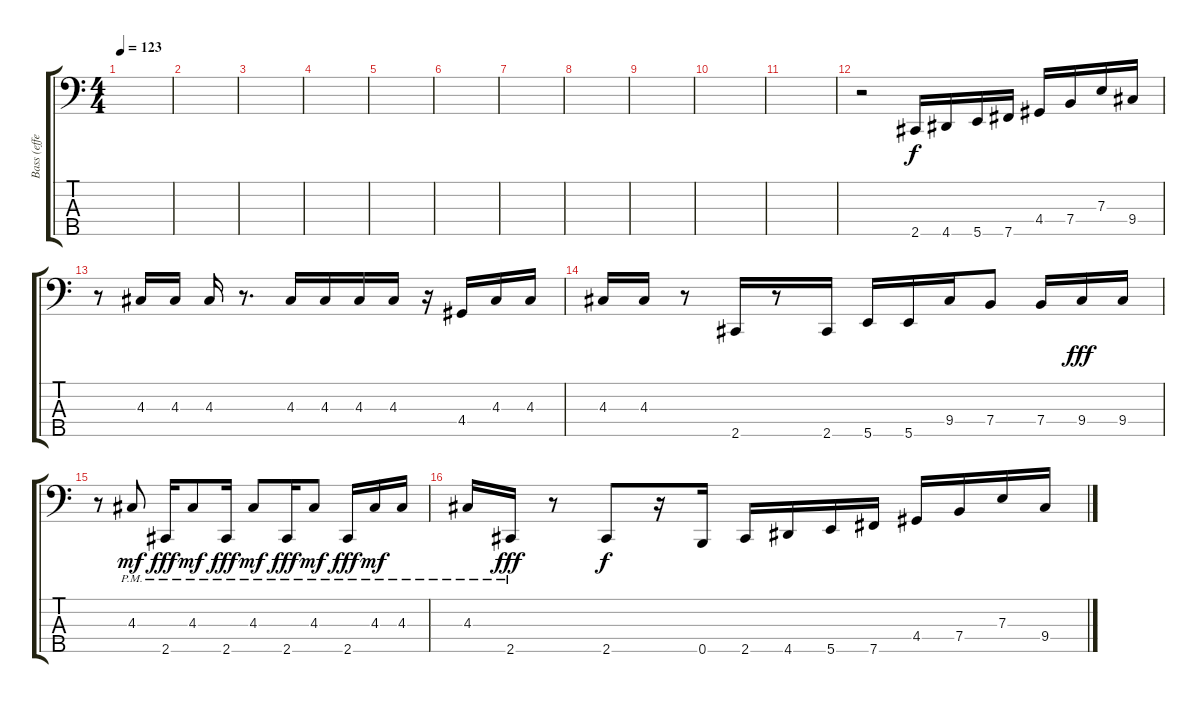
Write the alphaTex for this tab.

\track ("Bass (effect)" "Bass (effe") {instrument slapbass1}
\staff {score tabs}
\tuning (G2 D2 A1 E1 B0) {hide}
\ts (4 4)
\tempo 123
\clef f4
\ks c
|
|
|
|
|
|
|
|
|
|
|
r.2 2.5.16 4.5.16 5.5.16 7.5.16 4.4.16 7.4.16 7.3.16 9.4.16 |
r.8 4.3.16 4.3.16 4.3.16 r.8{d} 4.3.16 4.3.16 4.3.16 4.3.16 r.16 4.4.16 4.3.16 4.3.16 |
4.3.16 4.3.16 r.8 2.5.16 r.8 2.5.16 5.5.16 5.5.16 9.4.16 7.4.8 7.4.16 9.4.16{dy fff} 9.4.16 |
r.8 4.3{pm}.8{dy mf} 2.5{pm}.16{dy fff} 4.3{pm}.8{dy mf} 2.5{pm}.16{dy fff} 4.3{pm}.8{dy mf} 2.5{pm}.16{dy fff} 4.3{pm}.8{dy mf} 2.5{pm}.16{dy fff} 4.3{pm}.16{dy mf} 4.3{pm}.16 |
4.3{pm}.16 2.5{pm}.16{dy fff} r.8 2.5.8{dy f} r.16 0.5.16 2.5.16 4.5.16 5.5.16 7.5.16 4.4.16 7.4.16 7.3.16 9.4.16
